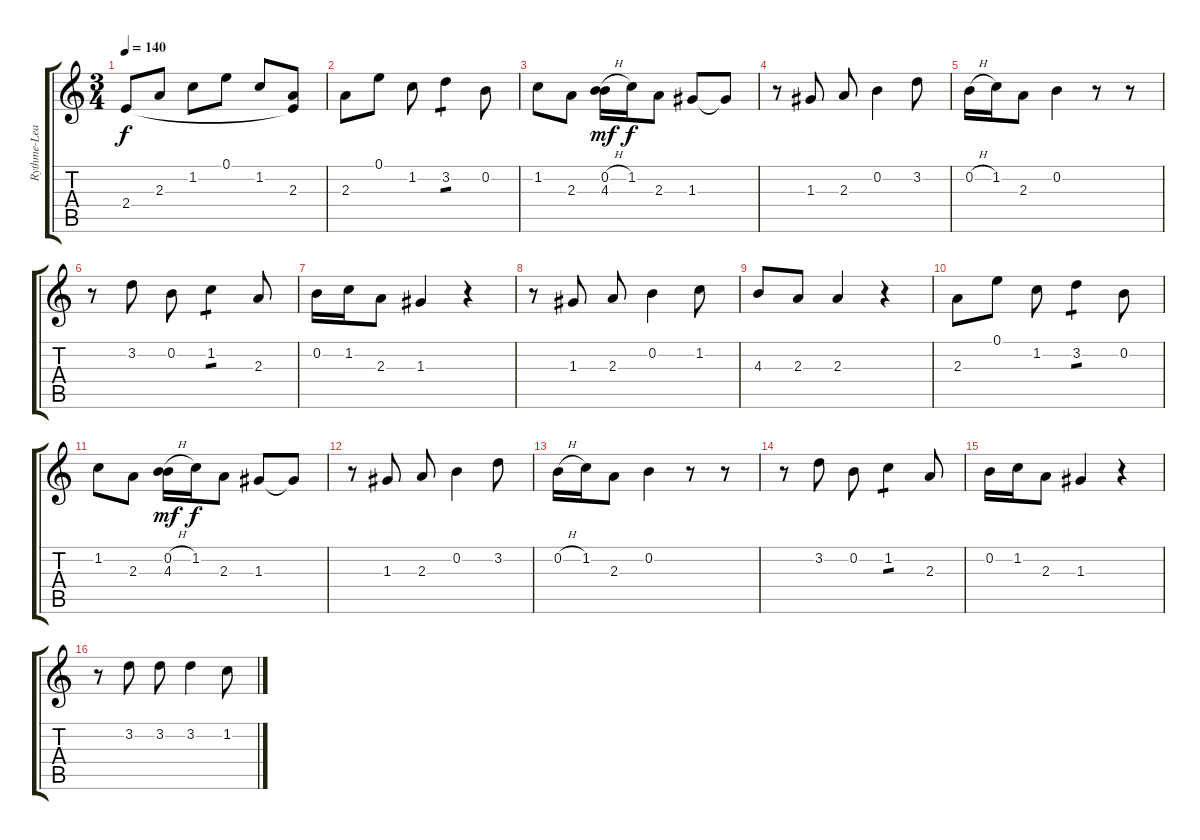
\track ("Rythme-Lead piano" "Rythme-Lea") {instrument acousticguitarsteel}
\staff {score tabs}
\tuning (E4 B3 G3 D3 A2 E2) {hide}
\ts (3 4)
\tempo 140
\clef g2
\ks c
2.4.8{dy f} 2.3.8 1.2.8 0.1.8 1.2.8 (2.3 2.4{t}).8 |
2.3.8{volume 15 balance 8 instrument honkytonkpiano} 0.1.8 1.2.8 3.2.4{tp 1} 0.2.8 |
1.2.8 2.3.8 (0.2{h} 4.3).16{dy mf} 1.2.16{dy f} 2.3.8 1.3.8 1.3{t}.8 |
r.8 1.3.8 2.3.8 0.2.4 3.2.8 |
0.2{h}.16 1.2.16 2.3.8 0.2.4 r.8 r.8 |
r.8 3.2.8 0.2.8 1.2.4{tp 1} 2.3.8 |
0.2.16 1.2.16 2.3.8 1.3.4 r.4 |
r.8 1.3.8 2.3.8 0.2.4 1.2.8 |
4.3.8 2.3.8 2.3.4 r.4 |
2.3.8 0.1.8 1.2.8 3.2.4{tp 1} 0.2.8 |
1.2.8 2.3.8 (0.2{h} 4.3).16{dy mf} 1.2.16{dy f} 2.3.8 1.3.8 1.3{t}.8 |
r.8 1.3.8 2.3.8 0.2.4 3.2.8 |
0.2{h}.16 1.2.16 2.3.8 0.2.4 r.8 r.8 |
r.8 3.2.8 0.2.8 1.2.4{tp 1} 2.3.8 |
0.2.16 1.2.16 2.3.8 1.3.4 r.4 |
r.8 3.2.8 3.2.8 3.2.4 1.2.8
